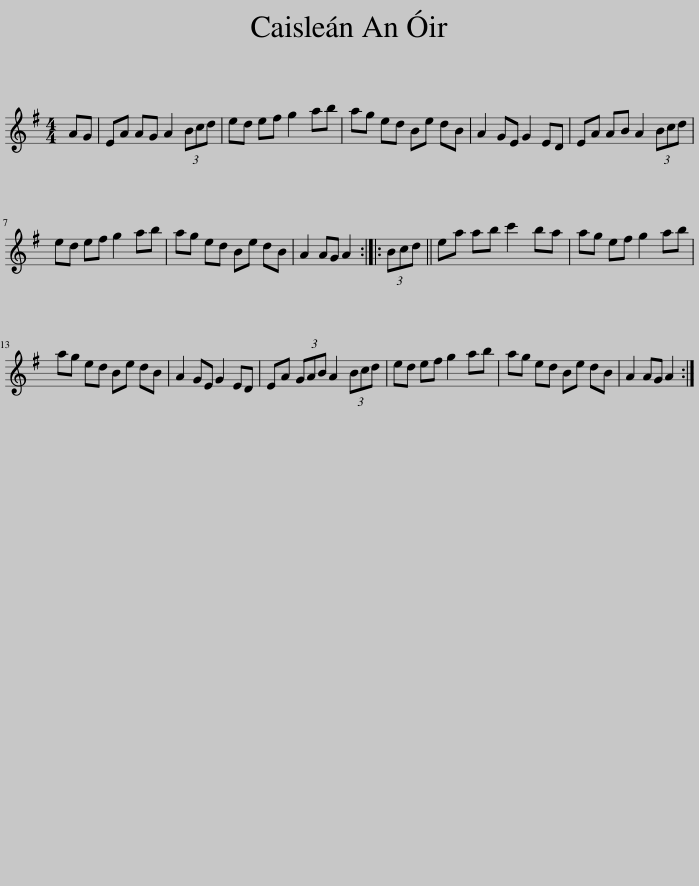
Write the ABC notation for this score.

X:1
L:1/8
M:4/4
I:linebreak $
K:G
V:1 treble
V:1
 AG | EA AG A2 (3Bcd | ed ef g2 ab | ag ed Be dB | A2 GE G2 ED | %5
 EA AB A2 (3Bcd |$ ed ef g2 ab | ag ed Be dB | A2 AG A2 :: (3Bcd || %10
 ea ab c'2 ba | ag ef g2 ab |$ ag ed Be dB | A2 GE G2 ED | EA (3GAB A2 (3Bcd | %15
 ed ef g2 ab | ag ed Be dB | A2 AG A2 :| %18
